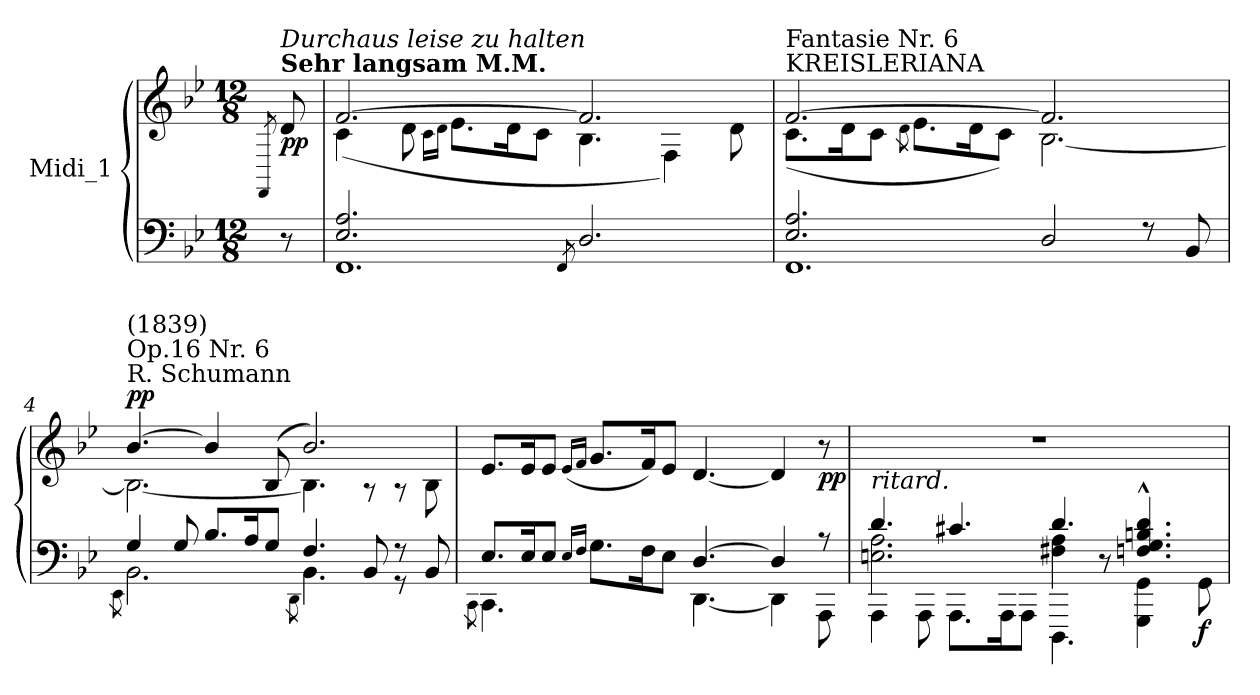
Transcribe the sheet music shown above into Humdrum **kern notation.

**kern	**kern	**dynam
*part1	*part1	*part1
*staff2	*staff1	*staff1/2
*I"Midi_1	*	*
*clefF4	*clefG2	*
*k[b-e-]	*k[b-e-]	*
*B-:	*B-:	*
*M12/8	*M12/8	*
=1	=1	=1
.	(8qFF/	.
*^	*^	*
!	!	!LO:TX:a:B:t=Sehr langsam M.M.	!	!
!	!	!LO:TX:a:i:t=Durchaus leise zu halten	!	!
!	!	!	!	!LO:DY:b
8r	8ryy	8d/	8ryy	pp
=2	=2	=2	=2	=2
2.E-/ 2.A/)	1.FF	[2.f/	(4c\	.
.	.	.	8d\	.
.	.	.	16qc\LL	.
.	.	.	16qd\JJ	.
.	.	.	8.e-\L	.
.	.	.	16d\K	.
.	.	.	8c\J	.
*	*	*MM42	*	*
8qFF/	.	.	.	.
2.D/	.	2.f/]	4.B-\	.
.	.	.	4F\)	.
.	.	.	8d\	.
=3	=3	=3	=3	=3
!	!	!LO:TX:a:t=KREISLERIANA	!	!
!	!	!LO:TX:a:t=Fantasie Nr. 6	!	!
2.E-/ 2.A/	1.FF	[2.f/	(8.c\L	.
.	.	.	16d\K	.
.	.	.	8c\J	.
.	.	.	8qd\	.
.	.	.	8.e-\L	.
.	.	.	16d\K	.
.	.	.	8c\J)	.
2D/	.	2.f/]	[2.B-\	.
8r	.	.	.	.
8BB-/	.	.	.	.
!!LO:LB:g=z	!!
=4	=4	=4	=4	=4
.	8qEE-\	.	.	.
!	!	!LO:TX:a:t=R. Schumann	!	!
!	!	!LO:TX:a:t=Op.16 Nr. 6	!	!
!	!	!LO:TX:a:t=(1839)	!	!
!	!	!	!	!LO:DY:a
4G/	2.BB-\	[4.b-/	2.B-\_	pp
8G/	.	.	.	.
8.B-/L	.	4b-/]	.	.
16A/K	.	.	.	.
8G/J	.	(>8B-/	.	.
.	8qDD\	.	.	.
4.F/	4.BB-\	2.b-/)	4.B-\]	.
8BB-/	8ryy	.	8r	.
8r	8r	.	8r	.
8BB-/	8ryy	.	8B-\	.
!!LO:LB:g=z	!!
=5	=5	=5	=5	=5
.	8qCC\	.	.	.
*	*^	*	*	*
8.E-/L	4.CC\	2ryy	8.e-/L	2ryy	.
16E-/K	.	.	16e-/K	.	.
8E-/J	.	.	8e-/J	.	.
16qE-/LL	.	.	(16qe-/LL	.	.
16qF/JJ	.	.	16qf/JJ	.	.
8.G\L	8ryy	.	8.g/L	.	.
.	4ryy	2ryy	.	2ryy	.
16F\K	.	.	16f/K)	.	.
8E-\J	.	.	8e-/J	.	.
[4.D/	[4.DD\	.	[4.d/	.	.
.	.	2ryy	.	2ryy	.
4D/]	4DD\]	.	4d/]	.	.
!	!	!	!	!	!LO:DY:b
8r	8AAA\	.	8r	.	pp
=6	=6	=6	=6	=6	=6
!LO:TX:a:i:t=ritard.	!	!	!	!	!
4.d/	4AAA\	2.En\ 2.A\	1.r	2ryy	.
.	8AAA\	.	.	.	.
4.c#X/	8.AAA\L	.	.	.	.
.	.	.	.	2ryy	.
.	16AAA\K	.	.	.	.
.	8AAA\J	.	.	.	.
4.d/	4.DDD\	4F#X\ 4A\	.	.	.
.	.	8r	.	2ryy	.
4.Fni/^^ 4.G/^^ 4.Bn/^^ 4.d/^^	4GGG\ 4GG\	8ryy	.	.	.
.	.	4ryy	.	.	.
!	!	!	!	!	!LO:DY:b=2
.	8GG\	.	.	.	f
*v	*v	*v	*	*	*
*	*v	*v	*
=	=	=
*-	*-	*-
